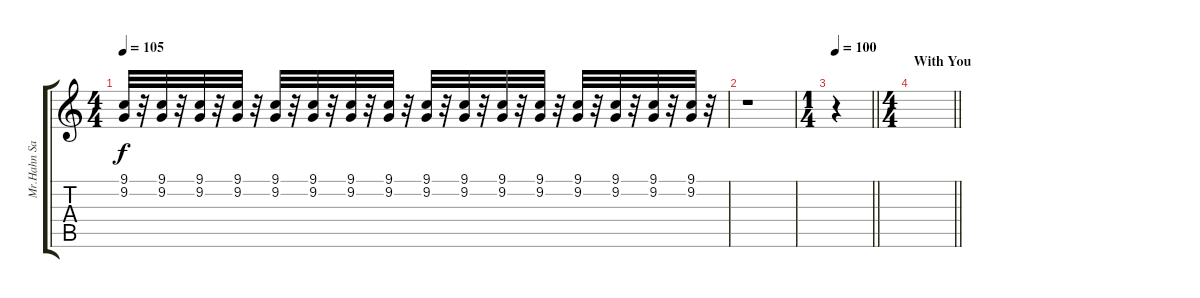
\track ("Mr.Hahn Sampler1" "Mr.Hahn Sa") {instrument lead5charang}
\staff {score tabs}
\tuning (Eb4 Bb3 Gb3 Db3 Ab2 Db2) {hide}
\ts (4 4)
\tempo 105
\clef g2
\ks c
(9.1 9.2).32{dy f volume 5 instrument agogo} r.32 (9.1 9.2).32 r.32 (9.1 9.2).32 r.32 (9.1 9.2).32 r.32 (9.1 9.2).32 r.32 (9.1 9.2).32 r.32 (9.1 9.2).32 r.32 (9.1 9.2).32 r.32 (9.1 9.2).32 r.32 (9.1 9.2).32 r.32 (9.1 9.2).32 r.32 (9.1 9.2).32 r.32 (9.1 9.2).32 r.32 (9.1 9.2).32 r.32 (9.1 9.2).32 r.32 (9.1 9.2).32 r.32 |
r.1 |
\ts (1 4)
\tempo 100
\barLineRight lightlight
r.4 |
\ts (4 4)
\section ("" "With You")
\barLineRight lightlight
